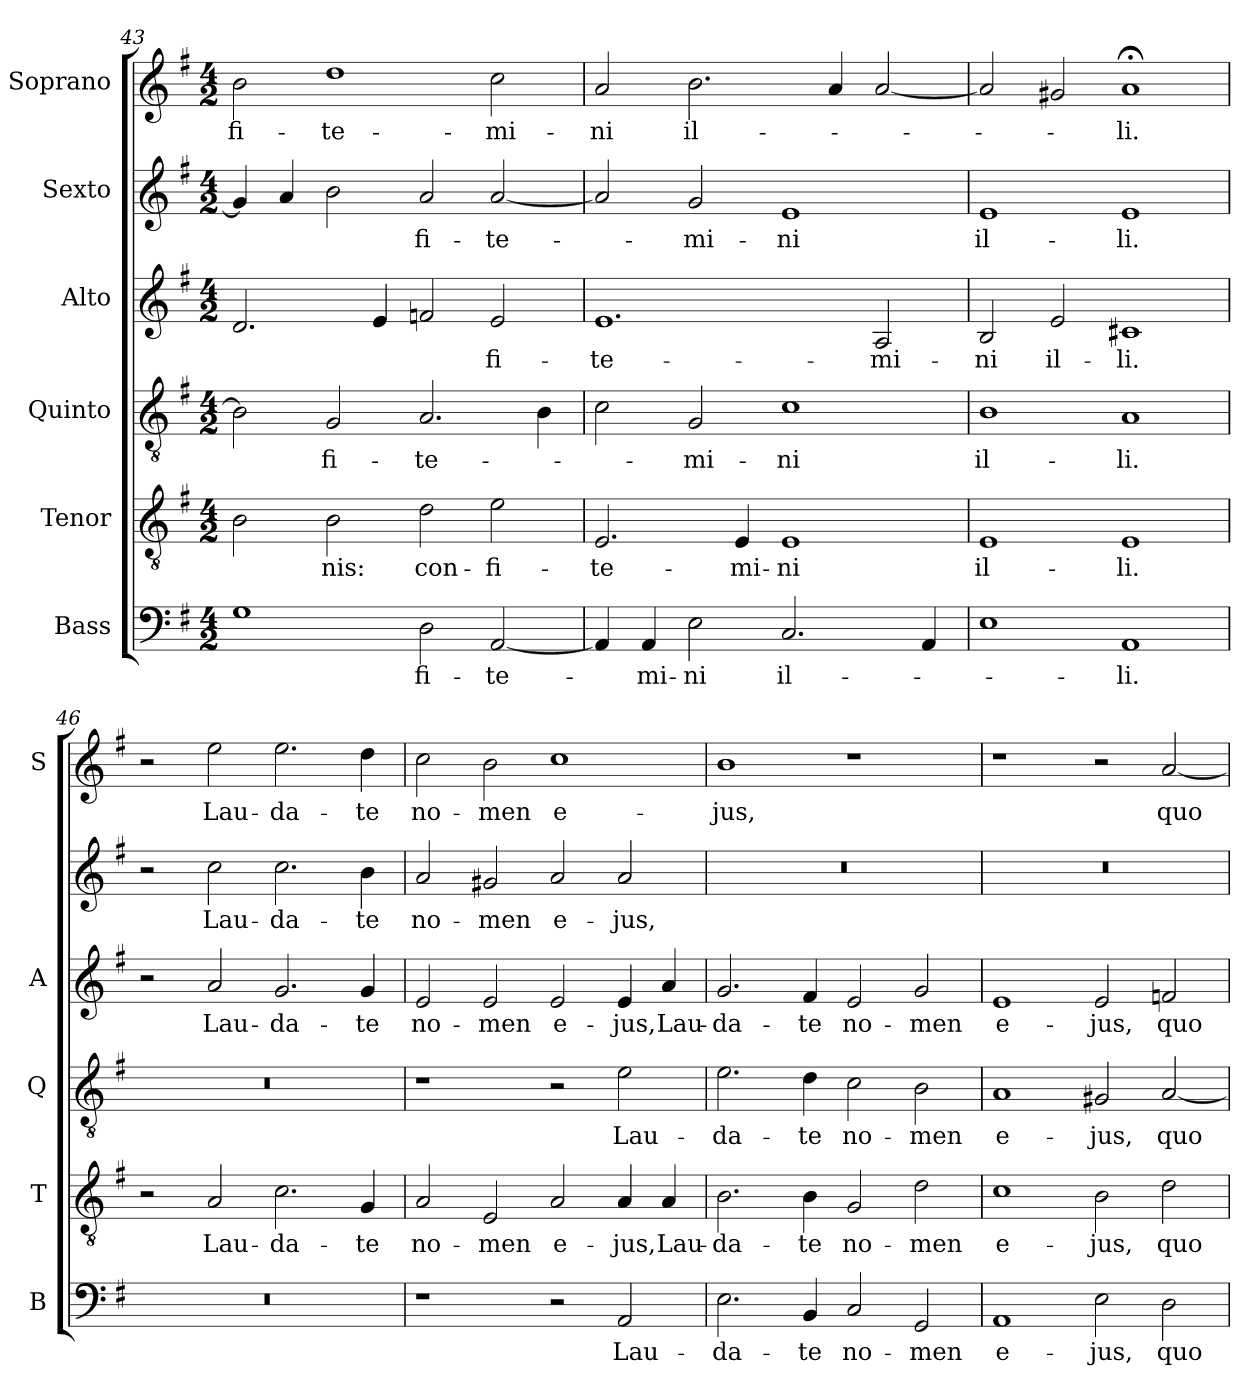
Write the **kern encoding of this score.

**kern	**text	**kern	**text	**kern	**text	**kern	**text	**kern	**text	**kern	**text
*part6	*part6	*part5	*part5	*part4	*part4	*part3	*part3	*part2	*part2	*part1	*part1
*staff6	*staff6	*staff5	*staff5	*staff4	*staff4	*staff3	*staff3	*staff2	*staff2	*staff1	*staff1
*I"Bass	*	*I"Tenor	*	*I"Quinto	*	*I"Alto	*	*I"Sexto	*	*I"Soprano	*
*I'B	*	*I'T	*	*I'Q	*	*I'A	*	*	*	*I'S	*
*clefF4	*	*clefGv2	*	*clefGv2	*	*clefG2	*	*clefG2	*	*clefG2	*
*k[f#]	*	*k[f#]	*	*k[f#]	*	*k[f#]	*	*k[f#]	*	*k[f#]	*
*G:	*	*G:	*	*G:	*	*G:	*	*G:	*	*G:	*
*M4/2	*	*M4/2	*	*M4/2	*	*M4/2	*	*M4/2	*	*M4/2	*
=43	=43	=43	=43	=43	=43	=43	=43	=43	=43	=43	=43
!	!	!	!	!	!	!	!	!	!	!	!LO:LY:b
1G	.	2B\	.	2B\]	.	2.d/	.	4g/]	.	2b\	-fi-
.	.	.	.	.	.	.	.	4a/	.	.	.
!	!	!	!LO:LY:b	!	!LO:LY:b	!	!	!	!	!	!LO:LY:b
.	.	2B\	-nis:	2G/	-fi-	.	.	2b\	.	1dd	-te-
.	.	.	.	.	.	4e/	.	.	.	.	.
!	!LO:LY:b	!	!LO:LY:b	!	!LO:LY:b	!	!	!	!LO:LY:b	!	!
2D\	-fi-	2d\	con-	2.A/	-te-	2fn/	.	2a/	-fi-	.	.
!	!LO:LY:b	!	!LO:LY:b	!	!	!	!LO:LY:b	!	!LO:LY:b	!	!LO:LY:b
[2AA/	-te-	2e\	-fi-	.	.	2e/	-fi-	[2a/	-te-	2cc\	-mi-
.	.	.	.	4B\	.	.	.	.	.	.	.
=44	=44	=44	=44	=44	=44	=44	=44	=44	=44	=44	=44
!	!	!	!LO:LY:b	!	!	!	!LO:LY:b	!	!	!	!LO:LY:b
4AA/]	.	2.E/	-te-	2c\	.	1.e	-te-	2a/]	.	2a/	-ni
!	!LO:LY:b	!	!	!	!	!	!	!	!	!	!
4AA/	-mi-	.	.	.	.	.	.	.	.	.	.
!	!LO:LY:b	!	!	!	!LO:LY:b	!	!	!	!LO:LY:b	!	!LO:LY:b
2E\	-ni	.	.	2G/	-mi-	.	.	2g/	-mi-	2.b\	il-
!	!	!	!LO:LY:b	!	!	!	!	!	!	!	!
.	.	4E/	-mi-	.	.	.	.	.	.	.	.
!	!LO:LY:b	!	!LO:LY:b	!	!LO:LY:b	!	!	!	!LO:LY:b	!	!
2.C/	il-	1E	-ni	1c	-ni	.	.	1e	-ni	.	.
.	.	.	.	.	.	.	.	.	.	4a/	.
!	!	!	!	!	!	!	!LO:LY:b	!	!	!	!
.	.	.	.	.	.	2A/	-mi-	.	.	[2a/	.
4AA/	.	.	.	.	.	.	.	.	.	.	.
=45	=45	=45	=45	=45	=45	=45	=45	=45	=45	=45	=45
!	!	!	!LO:LY:b	!	!LO:LY:b	!	!LO:LY:b	!	!LO:LY:b	!	!
1E	.	1E	il-	1B	il-	2B/	-ni	1e	il-	2a/]	.
!	!	!	!	!	!	!	!LO:LY:b	!	!	!	!
.	.	.	.	.	.	2e/	il-	.	.	2g#X/	.
!	!LO:LY:b	!	!LO:LY:b	!	!LO:LY:b	!	!LO:LY:b	!	!LO:LY:b	!	!LO:LY:b
1AA	-li.	1E	-li.	1A	-li.	1c#X	-li.	1e	-li.	1a;<	-li.
!!LO:LB:g=z
=46	=46	=46	=46	=46	=46	=46	=46	=46	=46	=46	=46
0r	.	2r	.	0r	.	2r	.	2r	.	2r	.
!	!	!	!LO:LY:b	!	!	!	!LO:LY:b	!	!LO:LY:b	!	!LO:LY:b
.	.	2A/	Lau-	.	.	2a/	Lau-	2cc\	Lau-	2ee\	Lau-
!	!	!	!LO:LY:b	!	!	!	!LO:LY:b	!	!LO:LY:b	!	!LO:LY:b
.	.	2.c\	-da-	.	.	2.g/	-da-	2.cc\	-da-	2.ee\	-da-
!	!	!	!LO:LY:b	!	!	!	!LO:LY:b	!	!LO:LY:b	!	!LO:LY:b
.	.	4G/	-te	.	.	4g/	-te	4b\	-te	4dd\	-te
=47	=47	=47	=47	=47	=47	=47	=47	=47	=47	=47	=47
!	!	!	!LO:LY:b	!	!	!	!LO:LY:b	!	!LO:LY:b	!	!LO:LY:b
1r	.	2A/	no-	1r	.	2e/	no-	2a/	no-	2cc\	no-
!	!	!	!LO:LY:b	!	!	!	!LO:LY:b	!	!LO:LY:b	!	!LO:LY:b
.	.	2E/	-men	.	.	2e/	-men	2g#X/	-men	2b\	-men
!	!	!	!LO:LY:b	!	!	!	!LO:LY:b	!	!LO:LY:b	!	!LO:LY:b
2r	.	2A/	e-	2r	.	2e/	e-	2a/	e-	1cc	e-
!	!LO:LY:b	!	!LO:LY:b	!	!LO:LY:b	!	!LO:LY:b	!	!LO:LY:b	!	!
2AA/	Lau-	4A/	-jus,	2e\	Lau-	4e/	-jus,	2a/	-jus,	.	.
!	!	!	!LO:LY:b	!	!	!	!LO:LY:b	!	!	!	!
.	.	4A/	Lau-	.	.	4a/	Lau-	.	.	.	.
=48	=48	=48	=48	=48	=48	=48	=48	=48	=48	=48	=48
!	!LO:LY:b	!	!LO:LY:b	!	!LO:LY:b	!	!LO:LY:b	!	!	!	!LO:LY:b
2.E\	-da-	2.B\	-da-	2.e\	-da-	2.g/	-da-	0r	.	1b	-jus,
!	!LO:LY:b	!	!LO:LY:b	!	!LO:LY:b	!	!LO:LY:b	!	!	!	!
4BB/	-te	4B\	-te	4d\	-te	4f#/	-te	.	.	.	.
!	!LO:LY:b	!	!LO:LY:b	!	!LO:LY:b	!	!LO:LY:b	!	!	!	!
2C/	no-	2G/	no-	2c\	no-	2e/	no-	.	.	1r	.
!	!LO:LY:b	!	!LO:LY:b	!	!LO:LY:b	!	!LO:LY:b	!	!	!	!
2GG/	-men	2d\	-men	2B\	-men	2g/	-men	.	.	.	.
=49	=49	=49	=49	=49	=49	=49	=49	=49	=49	=49	=49
!	!LO:LY:b	!	!LO:LY:b	!	!LO:LY:b	!	!LO:LY:b	!	!	!	!
1AA	e-	1c	e-	1A	e-	1e	e-	0r	.	1r	.
!	!LO:LY:b	!	!LO:LY:b	!	!LO:LY:b	!	!LO:LY:b	!	!	!	!
2E\	-jus,	2B\	-jus,	2G#X/	-jus,	2e/	-jus,	.	.	2r	.
!	!LO:LY:b	!	!LO:LY:b	!	!LO:LY:b	!	!LO:LY:b	!	!	!	!LO:LY:b
2D\	quo-	2d\	quo-	[2A/	quo-	2fn/	quo-	.	.	[2a/	quo-
=	=	=	=	=	=	=	=	=	=	=	=
*-	*-	*-	*-	*-	*-	*-	*-	*-	*-	*-	*-
